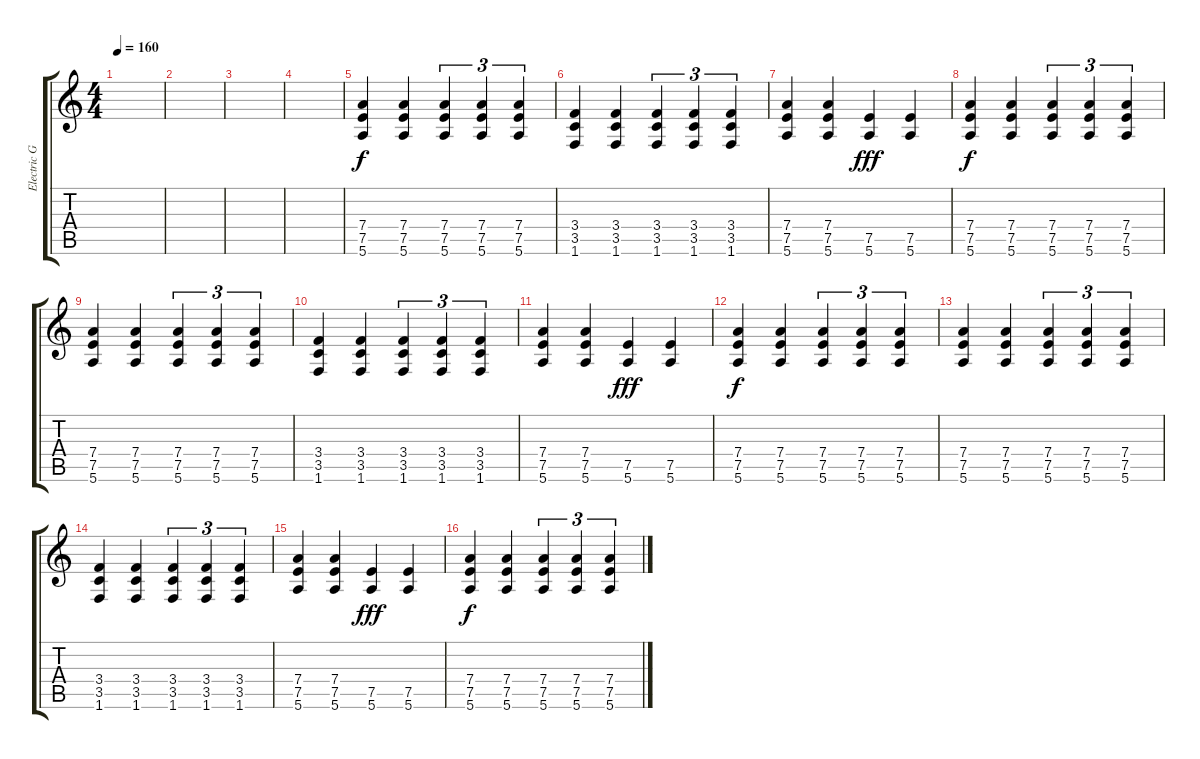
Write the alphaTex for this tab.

\track ("Electric Guitar (Rhythm)" "Electric G") {instrument distortionguitar}
\staff {score tabs}
\tuning (E4 B3 G3 D3 A2 E2) {hide}
\ts (4 4)
\tempo 160
\clef g2
\ks c
|
|
|
|
(7.4 7.5 5.6).4 (7.4 7.5 5.6).4 (7.4 7.5 5.6).4{tu (3 2)} (7.4 7.5 5.6).4{tu (3 2)} (7.4 7.5 5.6).4{tu (3 2)} |
(3.4 3.5 1.6).4 (3.4 3.5 1.6).4 (3.4 3.5 1.6).4{tu (3 2)} (3.4 3.5 1.6).4{tu (3 2)} (3.4 3.5 1.6).4{tu (3 2)} |
(7.4 7.5 5.6).4 (7.4 7.5 5.6).4 (7.5 5.6).4{dy fff} (7.5 5.6).4 |
(7.4 7.5 5.6).4{dy f} (7.4 7.5 5.6).4 (7.4 7.5 5.6).4{tu (3 2)} (7.4 7.5 5.6).4{tu (3 2)} (7.4 7.5 5.6).4{tu (3 2)} |
(7.4 7.5 5.6).4 (7.4 7.5 5.6).4 (7.4 7.5 5.6).4{tu (3 2)} (7.4 7.5 5.6).4{tu (3 2)} (7.4 7.5 5.6).4{tu (3 2)} |
(3.4 3.5 1.6).4 (3.4 3.5 1.6).4 (3.4 3.5 1.6).4{tu (3 2)} (3.4 3.5 1.6).4{tu (3 2)} (3.4 3.5 1.6).4{tu (3 2)} |
(7.4 7.5 5.6).4 (7.4 7.5 5.6).4 (7.5 5.6).4{dy fff} (7.5 5.6).4 |
(7.4 7.5 5.6).4{dy f} (7.4 7.5 5.6).4 (7.4 7.5 5.6).4{tu (3 2)} (7.4 7.5 5.6).4{tu (3 2)} (7.4 7.5 5.6).4{tu (3 2)} |
(7.4 7.5 5.6).4 (7.4 7.5 5.6).4 (7.4 7.5 5.6).4{tu (3 2)} (7.4 7.5 5.6).4{tu (3 2)} (7.4 7.5 5.6).4{tu (3 2)} |
(3.4 3.5 1.6).4 (3.4 3.5 1.6).4 (3.4 3.5 1.6).4{tu (3 2)} (3.4 3.5 1.6).4{tu (3 2)} (3.4 3.5 1.6).4{tu (3 2)} |
(7.4 7.5 5.6).4 (7.4 7.5 5.6).4 (7.5 5.6).4{dy fff} (7.5 5.6).4 |
(7.4 7.5 5.6).4{dy f} (7.4 7.5 5.6).4 (7.4 7.5 5.6).4{tu (3 2)} (7.4 7.5 5.6).4{tu (3 2)} (7.4 7.5 5.6).4{tu (3 2)}
